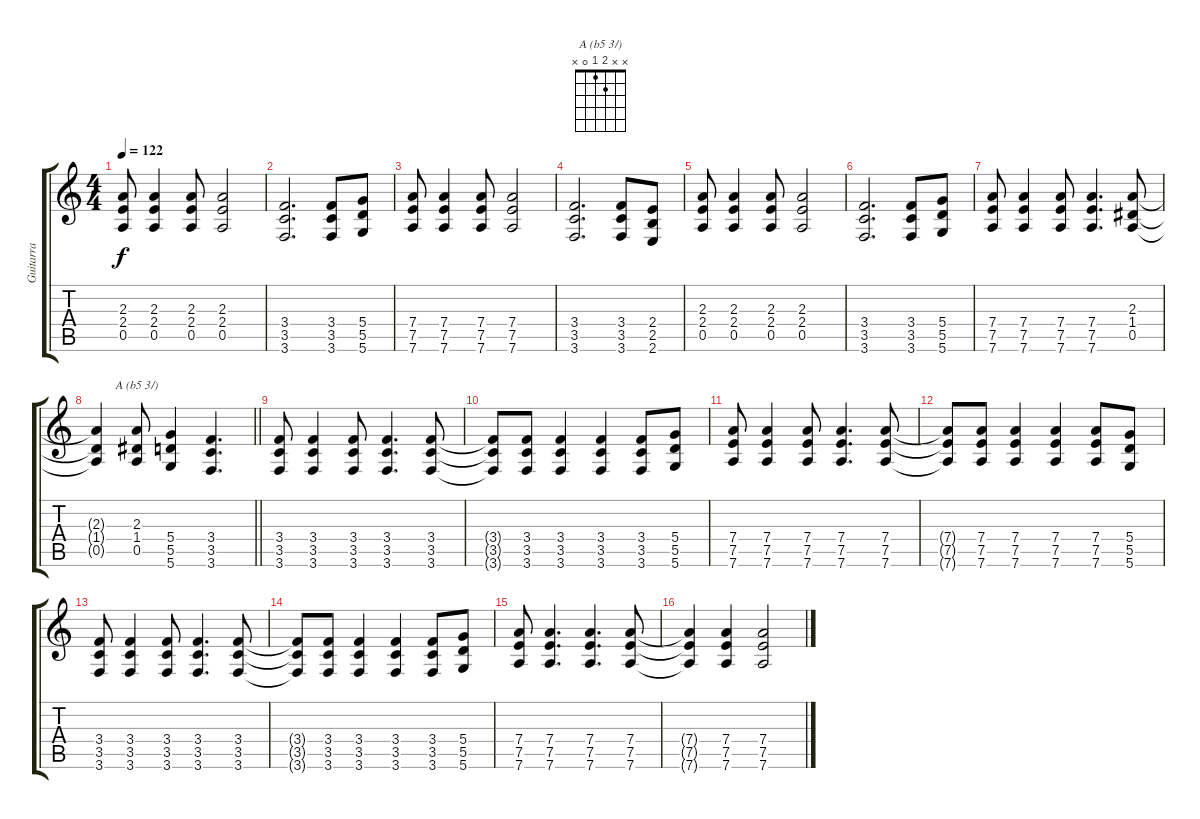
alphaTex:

\track ("Guitarra" "Guitarra") {instrument distortionguitar}
\staff {score tabs}
\tuning (E4 B3 G3 D3 A2 D2) {hide}
\chord ("A (b5 3/)" x x 2 1 0 x)
\ts (4 4)
\tempo 122
\clef g2
\ks c
(2.3 2.4 0.5).8{dy f} (2.3 2.4 0.5).4 (2.3 2.4 0.5).8 (2.3 2.4 0.5).2 |
(3.4 3.5 3.6).2{d} (3.4 3.5 3.6).8 (5.4 5.5 5.6).8 |
(7.4 7.5 7.6).8 (7.4 7.5 7.6).4 (7.4 7.5 7.6).8 (7.4 7.5 7.6).2 |
(3.4 3.5 3.6).2{d} (3.4 3.5 3.6).8 (2.4 2.5 2.6).8 |
(2.3 2.4 0.5).8 (2.3 2.4 0.5).4 (2.3 2.4 0.5).8 (2.3 2.4 0.5).2 |
(3.4 3.5 3.6).2{d} (3.4 3.5 3.6).8 (5.4 5.5 5.6).8 |
(7.4 7.5 7.6).8 (7.4 7.5 7.6).4 (7.4 7.5 7.6).8 (7.4 7.5 7.6).4{d} (2.3 1.4 0.5).8 |
\barLineRight lightlight
(2.3{t} 1.4{t} 0.5{t}).4 (2.3 1.4 0.5).8{ch "A (b5 3/)"} (5.4 5.5 5.6).4 (3.4 3.5 3.6).4{d} |
(3.4 3.5 3.6).8 (3.4 3.5 3.6).4 (3.4 3.5 3.6).8 (3.4 3.5 3.6).4{d} (3.4 3.5 3.6).8 |
(3.4{t} 3.5{t} 3.6{t}).8 (3.4 3.5 3.6).8 (3.4 3.5 3.6).4 (3.4 3.5 3.6).4 (3.4 3.5 3.6).8 (5.4 5.5 5.6).8 |
(7.4 7.5 7.6).8 (7.4 7.5 7.6).4 (7.4 7.5 7.6).8 (7.4 7.5 7.6).4{d} (7.4 7.5 7.6).8 |
(7.4{t} 7.5{t} 7.6{t}).8 (7.4 7.5 7.6).8 (7.4 7.5 7.6).4 (7.4 7.5 7.6).4 (7.4 7.5 7.6).8 (5.4 5.5 5.6).8 |
(3.4 3.5 3.6).8 (3.4 3.5 3.6).4 (3.4 3.5 3.6).8 (3.4 3.5 3.6).4{d} (3.4 3.5 3.6).8 |
(3.4{t} 3.5{t} 3.6{t}).8 (3.4 3.5 3.6).8 (3.4 3.5 3.6).4 (3.4 3.5 3.6).4 (3.4 3.5 3.6).8 (5.4 5.5 5.6).8 |
(7.4 7.5 7.6).8 (7.4 7.5 7.6).4{d} (7.4 7.5 7.6).4{d} (7.4 7.5 7.6).8 |
(7.4{t} 7.5{t} 7.6{t}).4 (7.4 7.5 7.6).4 (7.4 7.5 7.6).2
